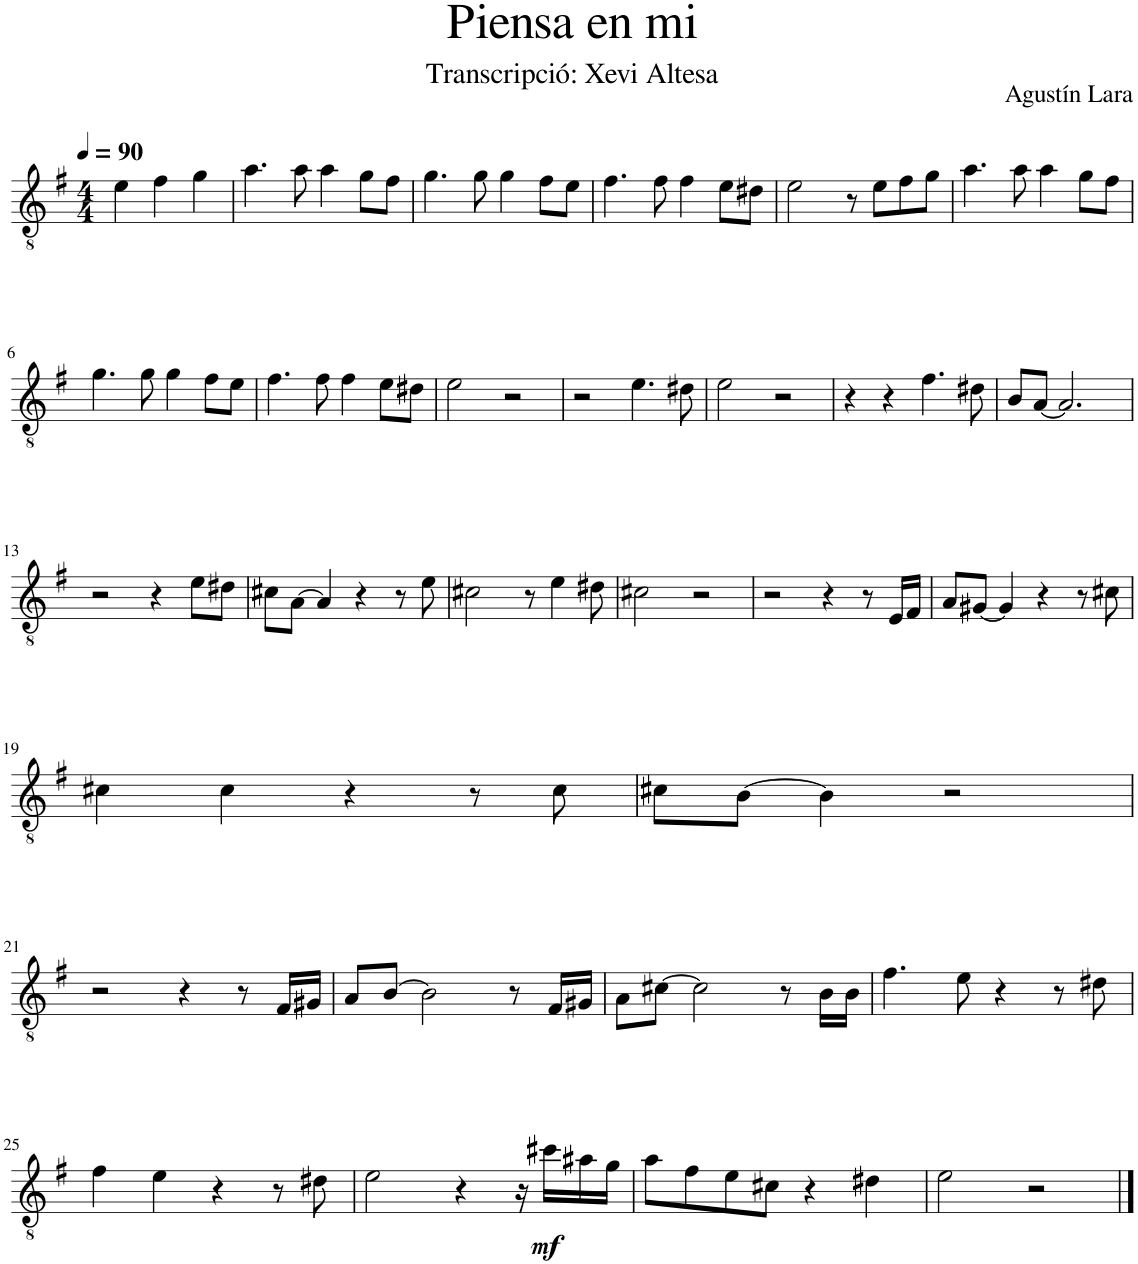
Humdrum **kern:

**kern	**dynam
*part1	*part1
*staff1	*staff1
*I"Guitarra clàssica	*
*I'Guit.	*
*clefGv2	*
*k[f#]	*
*M4/4	*
*MM90	*
=	=
4e\	.
4f#\	.
4g\	.
=1	=1
4.a\	.
8a\	.
4a\	.
8g\L	.
8f#\J	.
=2	=2
4.g\	.
8g\	.
4g\	.
8f#\L	.
8e\J	.
=3	=3
4.f#\	.
8f#\	.
4f#\	.
8e\L	.
8d#X\J	.
=4	=4
2e\	.
8r	.
8e\L	.
8f#\	.
8g\J	.
=5	=5
4.a\	.
8a\	.
4a\	.
8g\L	.
8f#\J	.
!!LO:LB:g=z
=6	=6
4.g\	.
8g\	.
4g\	.
8f#\L	.
8e\J	.
=7	=7
4.f#\	.
8f#\	.
4f#\	.
8e\L	.
8d#X\J	.
=8	=8
2e\	.
2r	.
=9	=9
2r	.
4.e\	.
8d#X\	.
=10	=10
2e\	.
2r	.
=11	=11
4r	.
4r	.
4.f#\	.
8d#X\	.
=12	=12
8B/L	.
[8A/J	.
2.A/]	.
!!LO:LB:g=z
=13	=13
2r	.
4r	.
8e\L	.
8d#X\J	.
=14	=14
8c#X\L	.
[8A\J	.
4A/]	.
4r	.
8r	.
8e\	.
=15	=15
2c#X\	.
8r	.
4e\	.
8d#X\	.
=16	=16
2c#X\	.
2r	.
=17	=17
2r	.
4r	.
8r	.
16E/LL	.
16F#/JJ	.
=18	=18
8A/L	.
[8G#X/J	.
4G#/]	.
4r	.
8r	.
8c#X\	.
!!LO:LB:g=z
=19	=19
4c#X\	.
4c#\	.
4r	.
8r	.
8c#\	.
=20	=20
8c#X\L	.
[8B\J	.
4B\]	.
2r	.
!!LO:LB:g=z
=21	=21
2r	.
4r	.
8r	.
16F#/LL	.
16G#X/JJ	.
=22	=22
8A/L	.
[8B/J	.
2B\]	.
8r	.
16F#/LL	.
16G#X/JJ	.
=23	=23
8A\L	.
[8c#X\J	.
2c#\]	.
8r	.
16B\LL	.
16B\JJ	.
=24	=24
4.f#\	.
8e\	.
4r	.
8r	.
8d#X\	.
!!LO:LB:g=z
=25	=25
4f#\	.
4e\	.
4r	.
8r	.
8d#X\	.
=26	=26
2e\	.
4r	.
16r	.
!	!LO:DY:b
16cc#X\LL	mf
16a#X\	.
16g\JJ	.
=27	=27
8a\L	.
8f#\	.
8e\	.
8c#X\J	.
4r	.
4d#X\	.
=28	=28
2e\	.
2r	.
==	==
*-	*-
